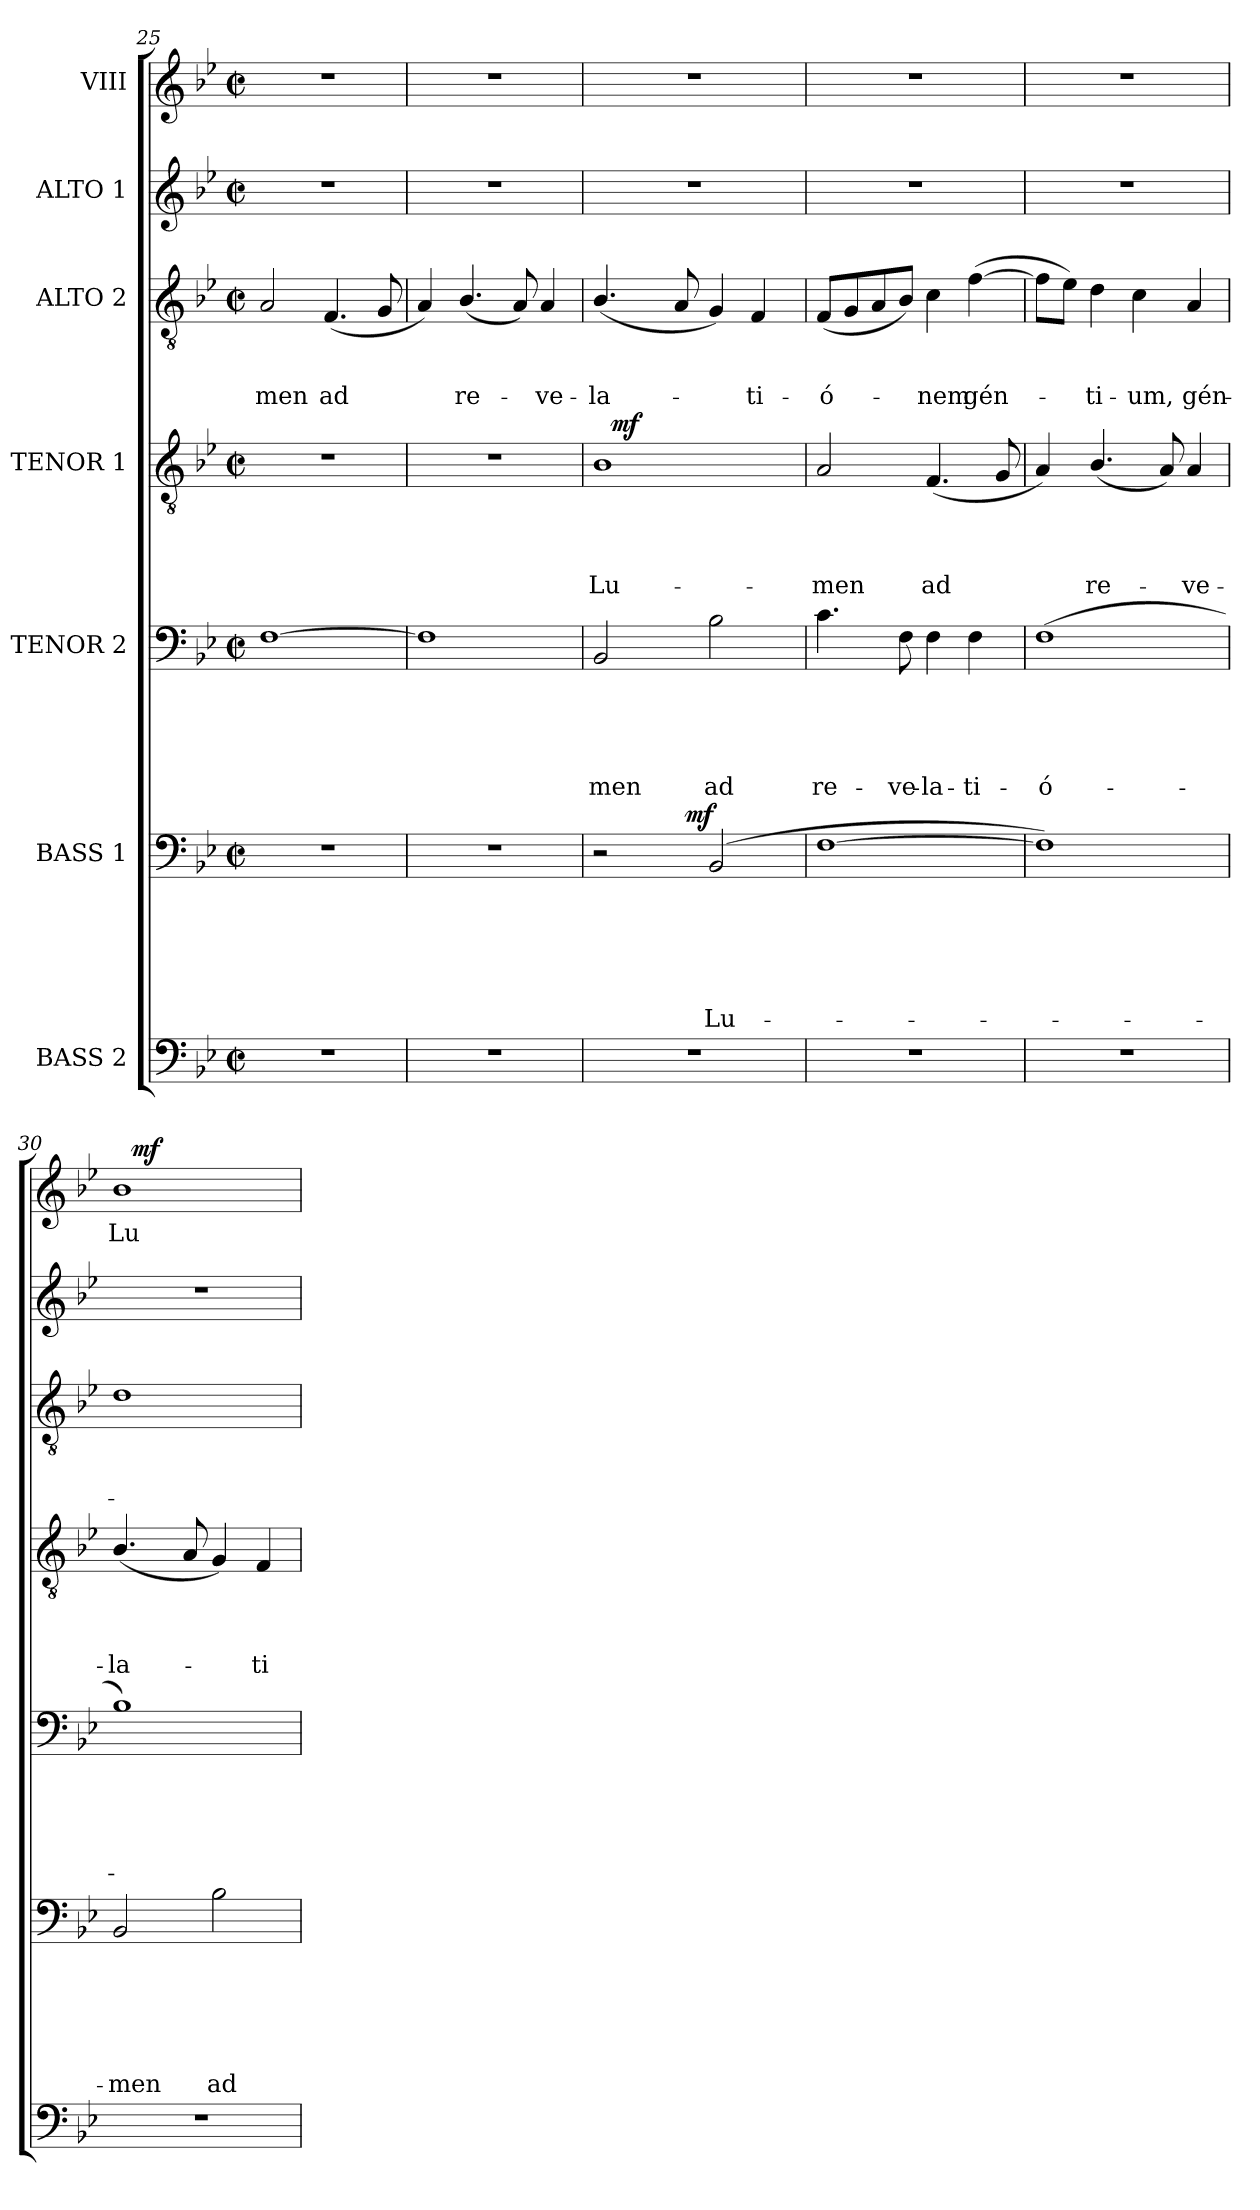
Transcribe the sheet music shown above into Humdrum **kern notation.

**kern	**kern	**text	**text	**text	**text	**text	**text	**dynam	**kern	**text	**text	**text	**text	**text	**kern	**text	**text	**text	**text	**dynam	**kern	**text	**text	**text	**kern	**kern	**text	**dynam
*part7	*part6	*part6	*part6	*part6	*part6	*part6	*part6	*part6	*part5	*part5	*part5	*part5	*part5	*part5	*part4	*part4	*part4	*part4	*part4	*part4	*part3	*part3	*part3	*part3	*part2	*part1	*part1	*part1
*staff7	*staff6	*staff6	*staff6	*staff6	*staff6	*staff6	*staff6	*staff6	*staff5	*staff5	*staff5	*staff5	*staff5	*staff5	*staff4	*staff4	*staff4	*staff4	*staff4	*staff4	*staff3	*staff3	*staff3	*staff3	*staff2	*staff1	*staff1	*staff1
*I"BASS 2	*I"BASS 1	*	*	*	*	*	*	*	*I"TENOR 2	*	*	*	*	*	*I"TENOR 1	*	*	*	*	*	*I"ALTO 2	*	*	*	*I"ALTO 1	*I"VIII	*	*
*clefF4	*clefF4	*	*	*	*	*	*	*	*clefF4	*	*	*	*	*	*clefGv2	*	*	*	*	*	*clefGv2	*	*	*	*clefG2	*clefG2	*	*
*k[b-e-]	*k[b-e-]	*	*	*	*	*	*	*	*k[b-e-]	*	*	*	*	*	*k[b-e-]	*	*	*	*	*	*k[b-e-]	*	*	*	*k[b-e-]	*k[b-e-]	*	*
*B-:	*B-:	*	*	*	*	*	*	*	*B-:	*	*	*	*	*	*B-:	*	*	*	*	*	*B-:	*	*	*	*B-:	*B-:	*	*
*M2/2	*M2/2	*	*	*	*	*	*	*	*M2/2	*	*	*	*	*	*M2/2	*	*	*	*	*	*M2/2	*	*	*	*M2/2	*M2/2	*	*
*met(c|)	*met(c|)	*	*	*	*	*	*	*	*met(c|)	*	*	*	*	*	*met(c|)	*	*	*	*	*	*met(c|)	*	*	*	*met(c|)	*met(c|)	*	*
=25	=25	=25	=25	=25	=25	=25	=25	=25	=25	=25	=25	=25	=25	=25	=25	=25	=25	=25	=25	=25	=25	=25	=25	=25	=25	=25	=25	=25
!	!	!	!	!	!	!	!	!	!	!	!	!	!	!	!	!	!	!	!	!	!	!	!	!LO:LY:b	!	!	!	!
1r	1r	.	.	.	.	.	.	.	[>1F	.	.	.	.	.	1r	.	.	.	.	.	2A/	.	.	-men	1r	1r	.	.
!	!	!	!	!	!	!	!	!	!	!	!	!	!	!	!	!	!	!	!	!	!	!	!	!LO:LY:b	!	!	!	!
.	.	.	.	.	.	.	.	.	.	.	.	.	.	.	.	.	.	.	.	.	(<4.F/	.	.	ad	.	.	.	.
.	.	.	.	.	.	.	.	.	.	.	.	.	.	.	.	.	.	.	.	.	8G/	.	.	.	.	.	.	.
=26	=26	=26	=26	=26	=26	=26	=26	=26	=26	=26	=26	=26	=26	=26	=26	=26	=26	=26	=26	=26	=26	=26	=26	=26	=26	=26	=26	=26
1r	1r	.	.	.	.	.	.	.	1F]	.	.	.	.	.	1r	.	.	.	.	.	4A/)	.	.	.	1r	1r	.	.
!	!	!	!	!	!	!	!	!	!	!	!	!	!	!	!	!	!	!	!	!	!	!	!	!LO:LY:b	!	!	!	!
.	.	.	.	.	.	.	.	.	.	.	.	.	.	.	.	.	.	.	.	.	(<4.B-/	.	.	re-	.	.	.	.
.	.	.	.	.	.	.	.	.	.	.	.	.	.	.	.	.	.	.	.	.	8A/)	.	.	.	.	.	.	.
!	!	!	!	!	!	!	!	!	!	!	!	!	!	!	!	!	!	!	!	!	!	!	!	!LO:LY:b	!	!	!	!
.	.	.	.	.	.	.	.	.	.	.	.	.	.	.	.	.	.	.	.	.	4A/	.	.	-ve-	.	.	.	.
=27	=27	=27	=27	=27	=27	=27	=27	=27	=27	=27	=27	=27	=27	=27	=27	=27	=27	=27	=27	=27	=27	=27	=27	=27	=27	=27	=27	=27
!	!	!	!	!	!	!	!	!	!	!	!	!	!	!LO:LY:b	!	!	!	!	!LO:LY:b	!	!	!	!	!LO:LY:b	!	!	!	!
*	*^	*	*	*	*	*	*	*	*	*	*	*	*	*	*^	*	*	*	*	*	*	*	*	*	*	*	*	*
1r	2r	4ryy	.	.	.	.	.	.	.	2BB-/	.	.	.	.	-men	1B-	16ryy	.	.	.	Lu-	.	(<4.B-/	.	.	-la-	1r	1r	.	.
!	!	!	!	!	!	!	!	!	!	!	!	!	!	!	!	!	!	!	!	!	!	!LO:DY:a	!	!	!	!	!	!	!	!
.	.	.	.	.	.	.	.	.	.	.	.	.	.	.	.	.	2...ryy	.	.	.	.	mf	.	.	.	.	.	.	.	.
.	.	8ryy	.	.	.	.	.	.	.	.	.	.	.	.	.	.	.	.	.	.	.	.	.	.	.	.	.	.	.	.
.	.	32ryy	.	.	.	.	.	.	.	.	.	.	.	.	.	.	.	.	.	.	.	.	8A/	.	.	.	.	.	.	.
!	!	!	!	!	!	!	!	!	!LO:DY:a	!	!	!	!	!	!	!	!	!	!	!	!	!	!	!	!	!	!	!	!	!
.	.	2ryy	.	.	.	.	.	.	mf	.	.	.	.	.	.	.	.	.	.	.	.	.	.	.	.	.	.	.	.	.
!	!	!	!	!	!	!	!	!LO:LY:b	!	!	!	!	!	!	!LO:LY:b	!	!	!	!	!	!	!	!	!	!	!	!	!	!	!
.	(2BB-/	.	.	.	.	.	.	Lu-	.	2B-\	.	.	.	.	ad	.	.	.	.	.	.	.	4G/)	.	.	.	.	.	.	.
!	!	!	!	!	!	!	!	!	!	!	!	!	!	!	!	!	!	!	!	!	!	!	!	!	!	!LO:LY:b	!	!	!	!
.	.	.	.	.	.	.	.	.	.	.	.	.	.	.	.	.	.	.	.	.	.	.	4F/	.	.	-ti-	.	.	.	.
.	.	16.ryy	.	.	.	.	.	.	.	.	.	.	.	.	.	.	.	.	.	.	.	.	.	.	.	.	.	.	.	.
=28	=28	=28	=28	=28	=28	=28	=28	=28	=28	=28	=28	=28	=28	=28	=28	=28	=28	=28	=28	=28	=28	=28	=28	=28	=28	=28	=28	=28	=28	=28
!	!	!	!	!	!	!	!	!	!	!	!	!	!	!	!LO:LY:b	!	!	!	!	!	!LO:LY:b	!	!	!	!	!LO:LY:b	!	!	!	!
*	*v	*v	*	*	*	*	*	*	*	*	*	*	*	*	*	*v	*v	*	*	*	*	*	*	*	*	*	*	*	*	*
1r	[>1F	.	.	.	.	.	.	.	4.c\	.	.	.	.	re-	2A/	.	.	.	-men	.	(<8F/L	.	.	-ó-	1r	1r	.	.
.	.	.	.	.	.	.	.	.	.	.	.	.	.	.	.	.	.	.	.	.	8G/	.	.	.	.	.	.	.
.	.	.	.	.	.	.	.	.	.	.	.	.	.	.	.	.	.	.	.	.	8A/	.	.	.	.	.	.	.
!	!	!	!	!	!	!	!	!	!	!	!	!	!	!LO:LY:b	!	!	!	!	!	!	!	!	!	!	!	!	!	!
.	.	.	.	.	.	.	.	.	8F\	.	.	.	.	-ve-	.	.	.	.	.	.	8B-/J)	.	.	.	.	.	.	.
!	!	!	!	!	!	!	!	!	!	!	!	!	!	!LO:LY:b:rj	!	!	!	!	!LO:LY:b	!	!	!	!	!LO:LY:b	!	!	!	!
.	.	.	.	.	.	.	.	.	4F\	.	.	.	.	-la-	(<4.F/	.	.	.	ad	.	4c\	.	.	-nem	.	.	.	.
!	!	!	!	!	!	!	!	!	!	!	!	!	!	!LO:LY:b	!	!	!	!	!	!	!	!	!	!LO:LY:b	!	!	!	!
.	.	.	.	.	.	.	.	.	4F\	.	.	.	.	-ti-	.	.	.	.	.	.	(>[>4f\	.	.	gén-	.	.	.	.
.	.	.	.	.	.	.	.	.	.	.	.	.	.	.	8G/	.	.	.	.	.	.	.	.	.	.	.	.	.
=29	=29	=29	=29	=29	=29	=29	=29	=29	=29	=29	=29	=29	=29	=29	=29	=29	=29	=29	=29	=29	=29	=29	=29	=29	=29	=29	=29	=29
!	!	!	!	!	!	!	!	!	!	!	!	!	!	!LO:LY:b:rj	!	!	!	!	!	!	!	!	!	!	!	!	!	!
1r	1F])	.	.	.	.	.	.	.	(>1F	.	.	.	.	-ó-	4A/)	.	.	.	.	.	8f\L]	.	.	.	1r	1r	.	.
.	.	.	.	.	.	.	.	.	.	.	.	.	.	.	.	.	.	.	.	.	8e-\J)	.	.	.	.	.	.	.
!	!	!	!	!	!	!	!	!	!	!	!	!	!	!	!	!	!	!	!LO:LY:b	!	!	!	!	!LO:LY:b	!	!	!	!
.	.	.	.	.	.	.	.	.	.	.	.	.	.	.	(<4.B-/	.	.	.	re-	.	4d\	.	.	-ti-	.	.	.	.
!	!	!	!	!	!	!	!	!	!	!	!	!	!	!	!	!	!	!	!	!	!	!	!	!LO:LY:b	!	!	!	!
.	.	.	.	.	.	.	.	.	.	.	.	.	.	.	.	.	.	.	.	.	4c\	.	.	-um,	.	.	.	.
.	.	.	.	.	.	.	.	.	.	.	.	.	.	.	8A/)	.	.	.	.	.	.	.	.	.	.	.	.	.
!	!	!	!	!	!	!	!	!	!	!	!	!	!	!	!	!	!	!	!LO:LY:b	!	!	!	!	!LO:LY:b	!	!	!	!
.	.	.	.	.	.	.	.	.	.	.	.	.	.	.	4A/	.	.	.	-ve-	.	4A/	.	.	gén-	.	.	.	.
=30	=30	=30	=30	=30	=30	=30	=30	=30	=30	=30	=30	=30	=30	=30	=30	=30	=30	=30	=30	=30	=30	=30	=30	=30	=30	=30	=30	=30
!	!	!	!	!	!	!	!LO:LY:b	!	!	!	!	!	!	!	!	!	!	!	!LO:LY:b	!	!	!	!	!	!	!	!LO:LY:b	!
*	*	*	*	*	*	*	*	*	*	*	*	*	*	*	*	*	*	*	*	*	*	*	*	*	*	*^	*	*
1r	2BB-/	.	.	.	.	.	-men	.	1B-)	.	.	.	.	.	(<4.B-/	.	.	.	-la-	.	1d	.	.	.	1r	1b-	16ryy	Lu-	.
!	!	!	!	!	!	!	!	!	!	!	!	!	!	!	!	!	!	!	!	!	!	!	!	!	!	!	!	!	!LO:DY:a
.	.	.	.	.	.	.	.	.	.	.	.	.	.	.	.	.	.	.	.	.	.	.	.	.	.	.	2...ryy	.	mf
.	.	.	.	.	.	.	.	.	.	.	.	.	.	.	8A/	.	.	.	.	.	.	.	.	.	.	.	.	.	.
!	!	!	!	!	!	!	!LO:LY:b	!	!	!	!	!	!	!	!	!	!	!	!	!	!	!	!	!	!	!	!	!	!
.	2B-\	.	.	.	.	.	ad	.	.	.	.	.	.	.	4G/)	.	.	.	.	.	.	.	.	.	.	.	.	.	.
!	!	!	!	!	!	!	!	!	!	!	!	!	!	!	!	!	!	!	!LO:LY:b	!	!	!	!	!	!	!	!	!	!
.	.	.	.	.	.	.	.	.	.	.	.	.	.	.	4F/	.	.	.	-ti-	.	.	.	.	.	.	.	.	.	.
*	*	*	*	*	*	*	*	*	*	*	*	*	*	*	*	*	*	*	*	*	*	*	*	*	*	*v	*v	*	*
=	=	=	=	=	=	=	=	=	=	=	=	=	=	=	=	=	=	=	=	=	=	=	=	=	=	=	=	=
*-	*-	*-	*-	*-	*-	*-	*-	*-	*-	*-	*-	*-	*-	*-	*-	*-	*-	*-	*-	*-	*-	*-	*-	*-	*-	*-	*-	*-
